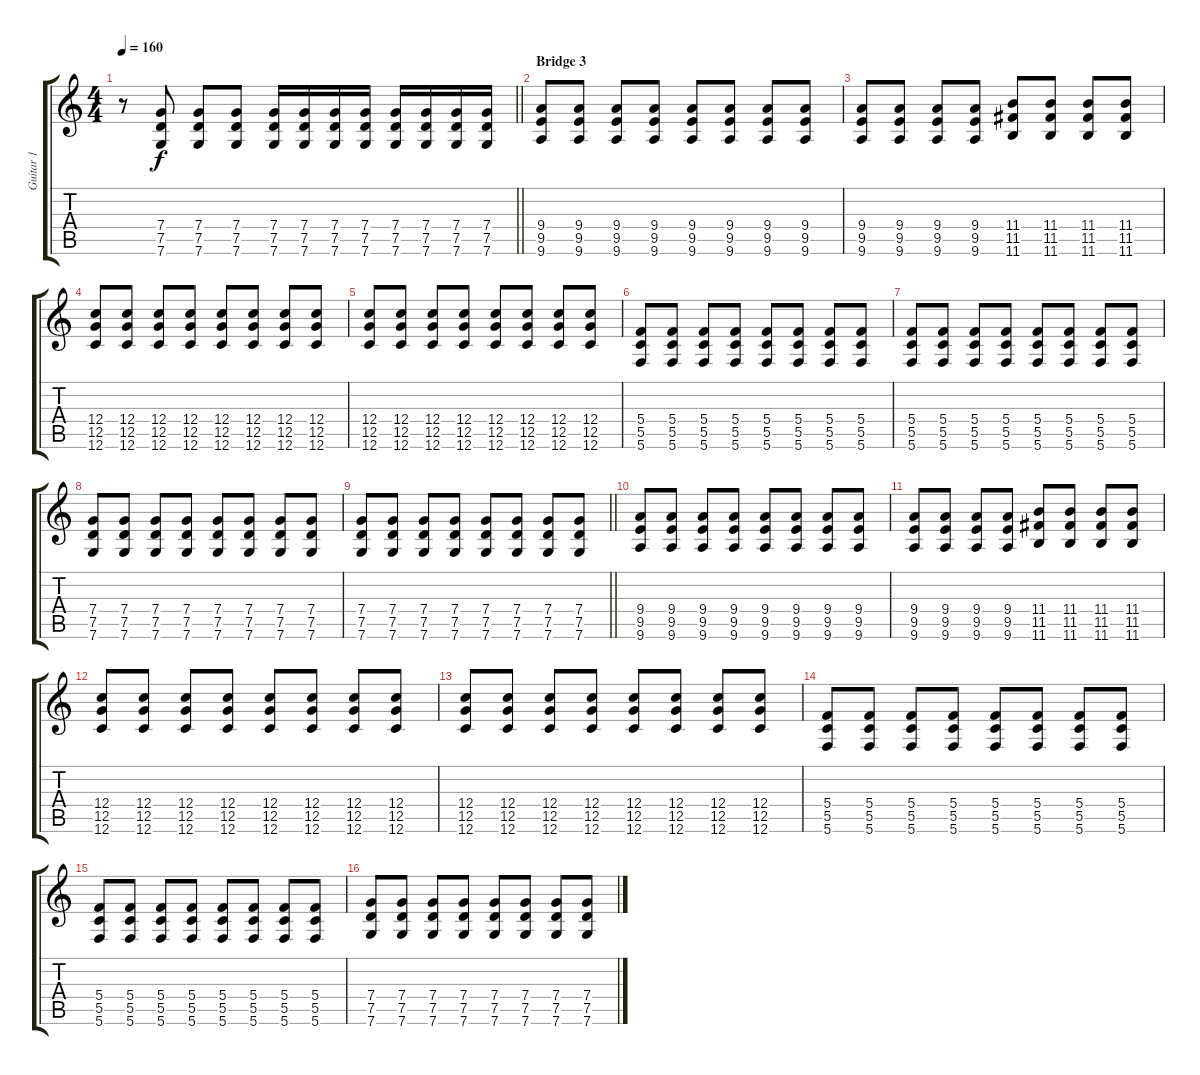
\track ("Guitar 1" "Guitar 1") {instrument distortionguitar}
\staff {score tabs}
\tuning (D4 A3 F3 C3 G2 C2) {hide}
\ts (4 4)
\section ("" "")
\tempo 160
\clef g2
\barLineRight lightlight
\ks c
r.8{dy f volume 5 instrument overdrivenguitar} (7.4 7.5 7.6).8 (7.4 7.5 7.6).8 (7.4 7.5 7.6).8 (7.4 7.5 7.6).16 (7.4 7.5 7.6).16 (7.4 7.5 7.6).16 (7.4 7.5 7.6).16 (7.4 7.5 7.6).16 (7.4 7.5 7.6).16 (7.4 7.5 7.6).16 (7.4 7.5 7.6).16 |
\section ("" "Bridge 3")
(9.4 9.5 9.6).8{volume 11 instrument distortionguitar} (9.4 9.5 9.6).8 (9.4 9.5 9.6).8 (9.4 9.5 9.6).8 (9.4 9.5 9.6).8 (9.4 9.5 9.6).8 (9.4 9.5 9.6).8 (9.4 9.5 9.6).8 |
(9.4 9.5 9.6).8 (9.4 9.5 9.6).8 (9.4 9.5 9.6).8 (9.4 9.5 9.6).8 (11.4 11.5 11.6).8 (11.4 11.5 11.6).8 (11.4 11.5 11.6).8 (11.4 11.5 11.6).8 |
(12.4 12.5 12.6).8 (12.4 12.5 12.6).8 (12.4 12.5 12.6).8 (12.4 12.5 12.6).8 (12.4 12.5 12.6).8 (12.4 12.5 12.6).8 (12.4 12.5 12.6).8 (12.4 12.5 12.6).8 |
(12.4 12.5 12.6).8 (12.4 12.5 12.6).8 (12.4 12.5 12.6).8 (12.4 12.5 12.6).8 (12.4 12.5 12.6).8 (12.4 12.5 12.6).8 (12.4 12.5 12.6).8 (12.4 12.5 12.6).8 |
(5.4 5.5 5.6).8 (5.4 5.5 5.6).8 (5.4 5.5 5.6).8 (5.4 5.5 5.6).8 (5.4 5.5 5.6).8 (5.4 5.5 5.6).8 (5.4 5.5 5.6).8 (5.4 5.5 5.6).8 |
(5.4 5.5 5.6).8 (5.4 5.5 5.6).8 (5.4 5.5 5.6).8 (5.4 5.5 5.6).8 (5.4 5.5 5.6).8 (5.4 5.5 5.6).8 (5.4 5.5 5.6).8 (5.4 5.5 5.6).8 |
(7.4 7.5 7.6).8 (7.4 7.5 7.6).8 (7.4 7.5 7.6).8 (7.4 7.5 7.6).8 (7.4 7.5 7.6).8 (7.4 7.5 7.6).8 (7.4 7.5 7.6).8 (7.4 7.5 7.6).8 |
\barLineRight lightlight
(7.4 7.5 7.6).8 (7.4 7.5 7.6).8 (7.4 7.5 7.6).8 (7.4 7.5 7.6).8 (7.4 7.5 7.6).8 (7.4 7.5 7.6).8 (7.4 7.5 7.6).8 (7.4 7.5 7.6).8 |
\section ("" "")
(9.4 9.5 9.6).8 (9.4 9.5 9.6).8 (9.4 9.5 9.6).8 (9.4 9.5 9.6).8 (9.4 9.5 9.6).8 (9.4 9.5 9.6).8 (9.4 9.5 9.6).8 (9.4 9.5 9.6).8 |
(9.4 9.5 9.6).8 (9.4 9.5 9.6).8 (9.4 9.5 9.6).8 (9.4 9.5 9.6).8 (11.4 11.5 11.6).8 (11.4 11.5 11.6).8 (11.4 11.5 11.6).8 (11.4 11.5 11.6).8 |
(12.4 12.5 12.6).8 (12.4 12.5 12.6).8 (12.4 12.5 12.6).8 (12.4 12.5 12.6).8 (12.4 12.5 12.6).8 (12.4 12.5 12.6).8 (12.4 12.5 12.6).8 (12.4 12.5 12.6).8 |
(12.4 12.5 12.6).8 (12.4 12.5 12.6).8 (12.4 12.5 12.6).8 (12.4 12.5 12.6).8 (12.4 12.5 12.6).8 (12.4 12.5 12.6).8 (12.4 12.5 12.6).8 (12.4 12.5 12.6).8 |
(5.4 5.5 5.6).8 (5.4 5.5 5.6).8 (5.4 5.5 5.6).8 (5.4 5.5 5.6).8 (5.4 5.5 5.6).8 (5.4 5.5 5.6).8 (5.4 5.5 5.6).8 (5.4 5.5 5.6).8 |
(5.4 5.5 5.6).8 (5.4 5.5 5.6).8 (5.4 5.5 5.6).8 (5.4 5.5 5.6).8 (5.4 5.5 5.6).8 (5.4 5.5 5.6).8 (5.4 5.5 5.6).8 (5.4 5.5 5.6).8 |
(7.4 7.5 7.6).8 (7.4 7.5 7.6).8 (7.4 7.5 7.6).8 (7.4 7.5 7.6).8 (7.4 7.5 7.6).8 (7.4 7.5 7.6).8 (7.4 7.5 7.6).8 (7.4 7.5 7.6).8
